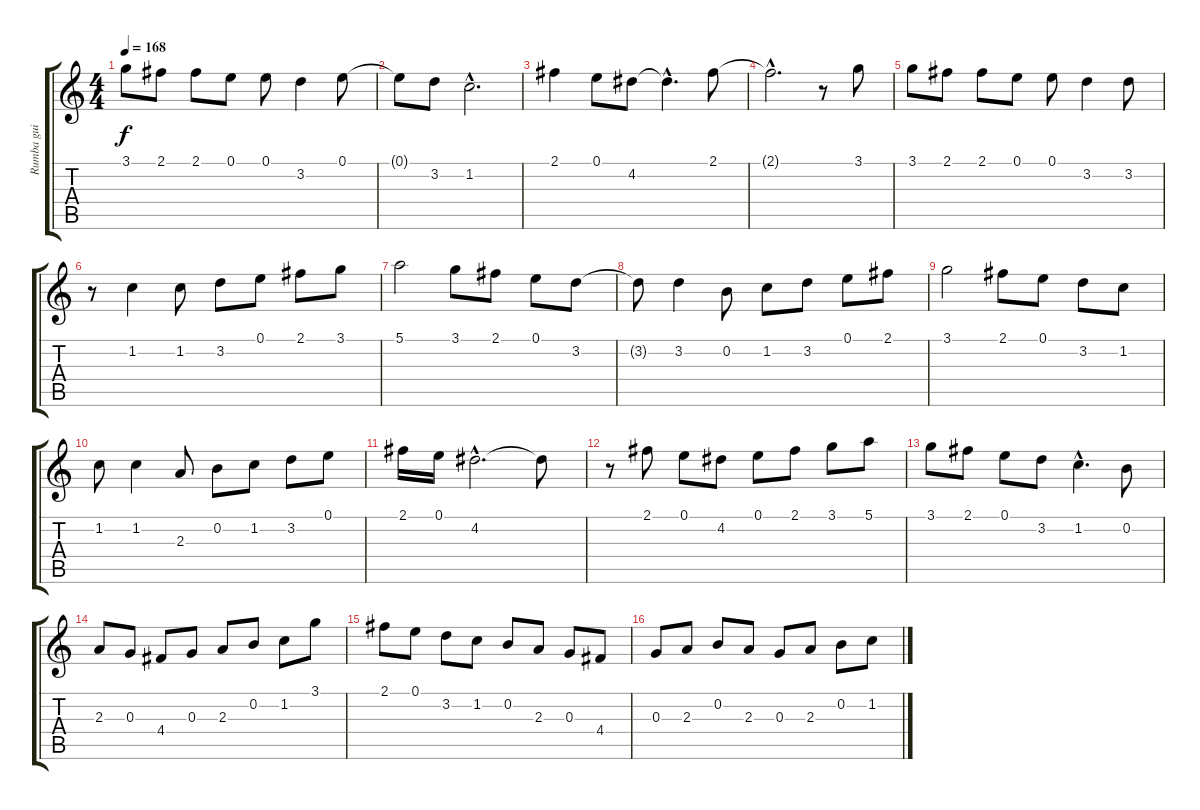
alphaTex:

\track (" Rumba guitara" " Rumba gui") {instrument acousticguitarnylon}
\staff {score tabs}
\tuning (E4 B3 G3 D3 A2 E2) {hide}
\ts (4 4)
\tempo 168
\clef g2
\ks c
3.1.8{dy f} 2.1.8 2.1.8 0.1.8 0.1.8 3.2.4 0.1.8 |
0.1{t}.8 3.2.8 1.2{hac}.2{d} |
2.1.4 0.1.8 4.2.8 4.2{hac t}.4{d} 2.1.8 |
2.1{hac t}.2{d} r.8 3.1.8 |
3.1.8 2.1.8 2.1.8 0.1.8 0.1.8 3.2.4 3.2.8 |
r.8 1.2.4 1.2.8 3.2.8 0.1.8 2.1.8 3.1.8 |
5.1.2 3.1.8 2.1.8 0.1.8 3.2.8 |
3.2{t}.8 3.2.4 0.2.8 1.2.8 3.2.8 0.1.8 2.1.8 |
3.1.2 2.1.8 0.1.8 3.2.8 1.2.8 |
1.2.8 1.2.4 2.3.8 0.2.8 1.2.8 3.2.8 0.1.8 |
2.1.16 0.1.16 4.2{hac}.2{d} 4.2{t}.8 |
r.8 2.1.8 0.1.8 4.2.8 0.1.8 2.1.8 3.1.8 5.1.8 |
3.1.8 2.1.8 0.1.8 3.2.8 1.2{hac}.4{d} 0.2.8 |
2.3.8 0.3.8 4.4.8 0.3.8 2.3.8 0.2.8 1.2.8 3.1.8 |
2.1.8 0.1.8 3.2.8 1.2.8 0.2.8 2.3.8 0.3.8 4.4.8 |
0.3.8 2.3.8 0.2.8 2.3.8 0.3.8 2.3.8 0.2.8 1.2.8
